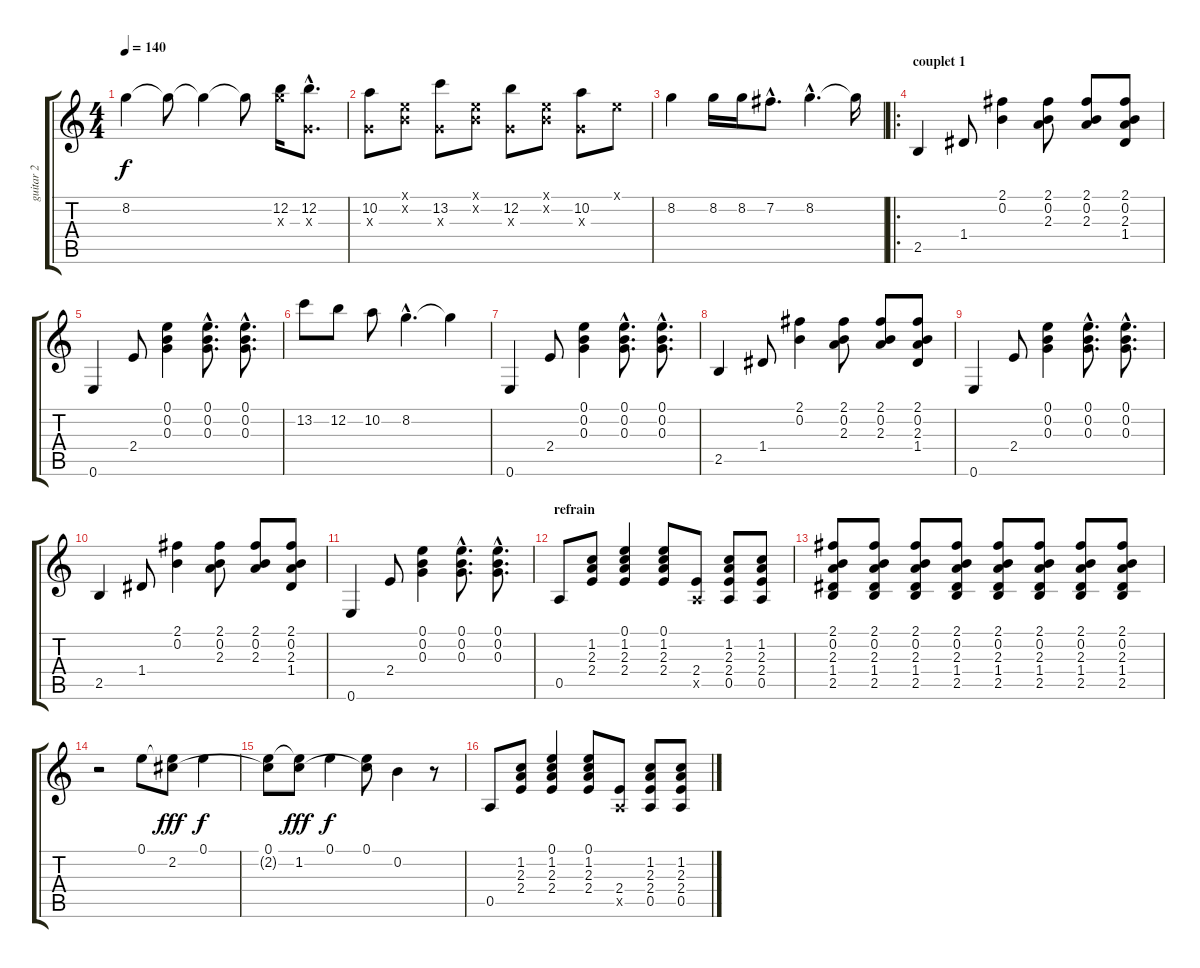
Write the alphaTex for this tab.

\track ("guitar 2" "guitar 2") {instrument acousticguitarsteel}
\staff {score tabs}
\tuning (E4 B3 G3 D3 A2 E2) {hide}
\ts (4 4)
\tempo 140
\clef g2
\ks c
8.2.4{dy f} 8.2{t}.8 8.2{t}.4 8.2{t}.8 (12.2 12.3{x}).16 (12.2{hac} 0.3{hac x}).8{d} |
(10.2 0.3{x}).8 (0.1{x} 0.2{x}).8 (13.2 0.3{x}).8 (0.1{x} 0.2{x}).8 (12.2 0.3{x}).8 (0.1{x} 0.2{x}).8 (10.2 0.3{x}).8 0.1{x}.8 |
8.2.4 8.2.16 8.2.16 7.2{hac}.8{d} 8.2{hac}.4{d} 8.2{t}.16 |
\ro
\section ("" "couplet 1")
2.5.4 1.4.8 (2.1 0.2).4 (2.1 0.2 2.3).8 (2.1 0.2 2.3).8 (2.1 0.2 2.3 1.4).8 |
0.6.4 2.4.8 (0.1 0.2 0.3).4 (0.1{hac} 0.2{hac} 0.3{hac}).8{d} (0.1{hac} 0.2{hac} 0.3{hac}).8{d} |
13.2.8 12.2.8 10.2.8 8.2{hac}.4{d} 8.2{t}.4 |
0.6.4 2.4.8 (0.1 0.2 0.3).4 (0.1{hac} 0.2{hac} 0.3{hac}).8{d} (0.1{hac} 0.2{hac} 0.3{hac}).8{d} |
2.5.4 1.4.8 (2.1 0.2).4 (2.1 0.2 2.3).8 (2.1 0.2 2.3).8 (2.1 0.2 2.3 1.4).8 |
0.6.4 2.4.8 (0.1 0.2 0.3).4 (0.1{hac} 0.2{hac} 0.3{hac}).8{d} (0.1{hac} 0.2{hac} 0.3{hac}).8{d} |
2.5.4 1.4.8 (2.1 0.2).4 (2.1 0.2 2.3).8 (2.1 0.2 2.3).8 (2.1 0.2 2.3 1.4).8 |
0.6.4 2.4.8 (0.1 0.2 0.3).4 (0.1{hac} 0.2{hac} 0.3{hac}).8{d} (0.1{hac} 0.2{hac} 0.3{hac}).8{d} |
\section ("" "refrain")
0.5.8 (1.2 2.3 2.4).8 (0.1 1.2 2.3 2.4).4 (0.1 1.2 2.3 2.4).8 (2.4 0.5{x}).8 (1.2 2.3 2.4 0.5).8 (1.2 2.3 2.4 0.5).8 |
(2.1 0.2 2.3 1.4 2.5).8 (2.1 0.2 2.3 1.4 2.5).8 (2.1 0.2 2.3 1.4 2.5).8 (2.1 0.2 2.3 1.4 2.5).8 (2.1 0.2 2.3 1.4 2.5).8 (2.1 0.2 2.3 1.4 2.5).8 (2.1 0.2 2.3 1.4 2.5).8 (2.1 0.2 2.3 1.4 2.5).8 |
r.2 0.1.8 (0.1{t} 2.2).8{dy fff} 0.1.4{dy f} |
(0.1 2.2{t}).8 (0.1{t} 1.2).8{dy fff} 0.1.4{dy f} (0.1 1.2{t}).8 0.2.4 r.8 |
0.5.8 (1.2 2.3 2.4).8 (0.1 1.2 2.3 2.4).4 (0.1 1.2 2.3 2.4).8 (2.4 0.5{x}).8 (1.2 2.3 2.4 0.5).8 (1.2 2.3 2.4 0.5).8
